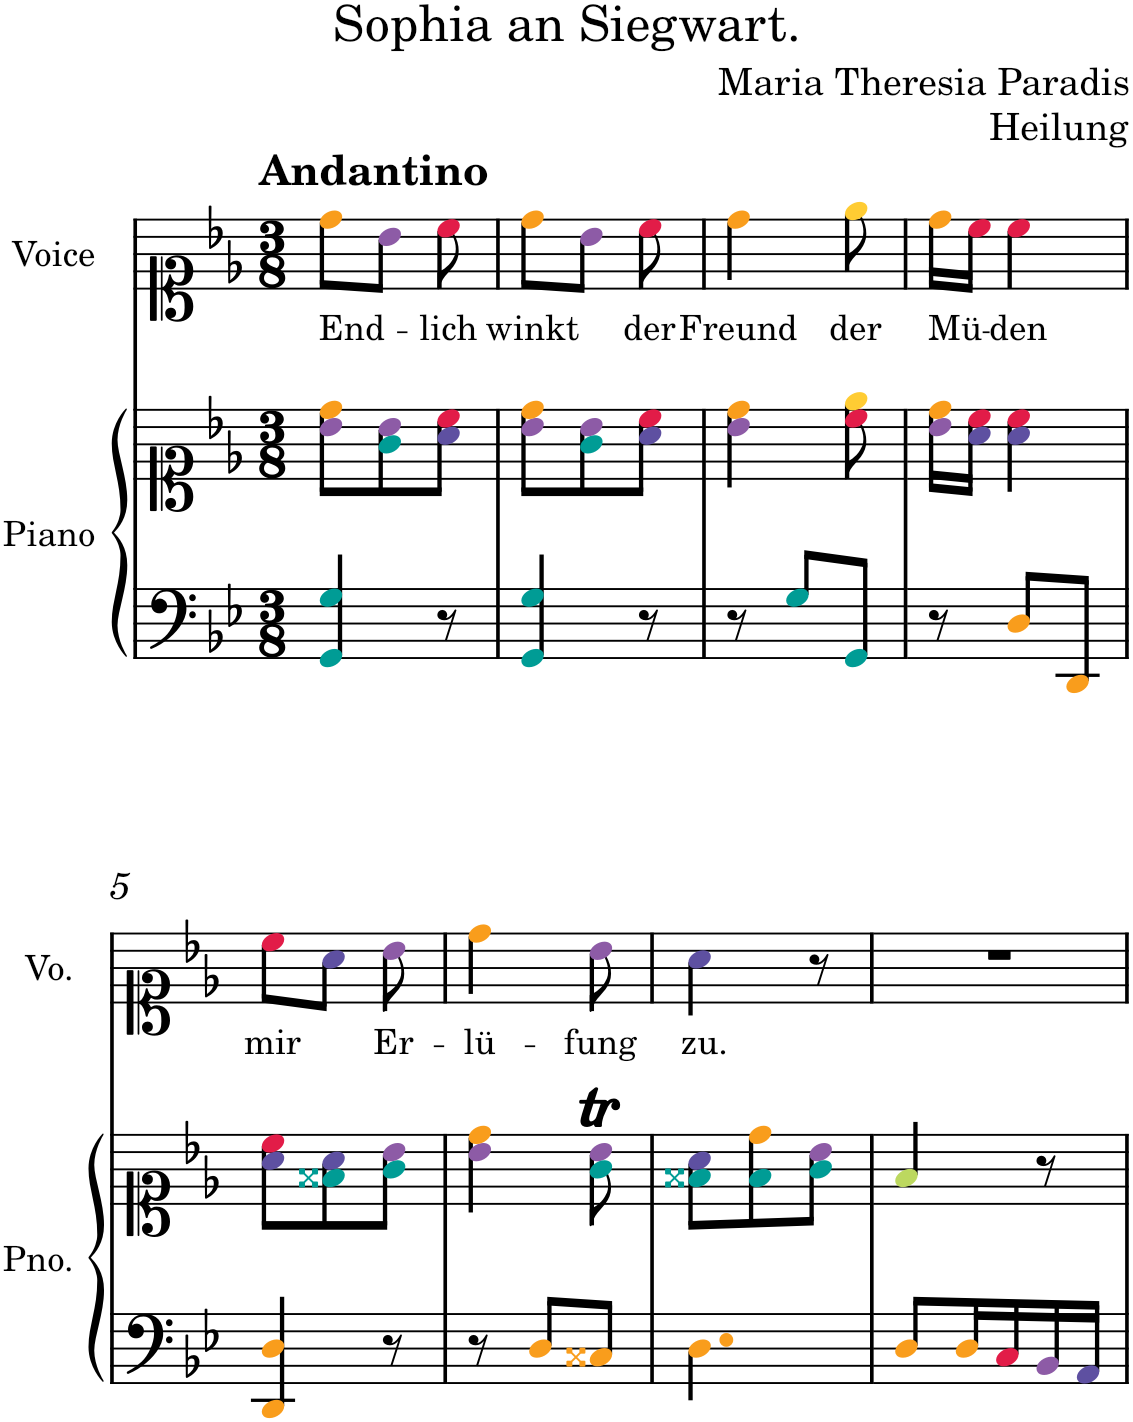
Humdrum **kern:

**kern	**kern	**kern	**text
*part2	*part2	*part1	*part1
*staff3	*staff2	*staff1	*staff1
*I"Piano	*	*I"Voice	*
*I'Pno.	*	*I'Vo.	*
*clefF4	*clefC1	*clefC1	*
*k[b-e-]	*k[b-e-]	*k[b-e-]	*
*M3/8	*M3/8	*M3/8	*
=1	=1	=1	=1
!	!	!LO:TX:a:B:t=Andantino	!
!	!	!	!LO:LY:b
4GGi/ 4Gi/	8b-j\ 8ddZ\L	8ddZ\L	End-
.	8gi\ 8b-j\	8b-j\J	.
!	!	!	!LO:LY:b
8r	8aV\ 8ccN\J	8ccN\	-lich
=2	=2	=2	=2
!	!	!	!LO:LY:b
4GGi/ 4Gi/	8b-j\ 8ddZ\L	8ddZ\L	winkt
.	8gi\ 8b-j\	8b-j\J	.
!	!	!	!LO:LY:b
8r	8aV\ 8ccN\J	8ccN\	der
=3	=3	=3	=3
!	!	!	!LO:LY:b
8r	4b-j\ 4ddZ\	4ddZ\	Freund
8Gi/L	.	.	.
!	!	!	!LO:LY:b
8GGi/J	8ccN\ 8ee-l\	8ee-l\	der
=4	=4	=4	=4
!	!	!	!LO:LY:b
8r	16b-j\ 16ddZ\LL	16ddZ\LL	Mü-
.	16aV\ 16ccN\JJ	16ccN\JJ	.
!	!	!	!LO:LY:b
8DZ/L	4aV\ 4ccN\	4ccN\	-den
8DDZ/J	.	.	.
!!LO:LB:g=z
=5	=5	=5	=5
!	!	!	!LO:LY:b
4DDZ/ 4DZ/	8aV\ 8ccN\L	8ccN\L	mir
.	8f##Xi\ 8aV\	8aV\J	.
!	!	!	!LO:LY:b
8r	8gi\ 8b-j\J	8b-j\	Er-
=6	=6	=6	=6
!	!	!	!LO:LY:b
8r	4b-j\ 4ddZ\	4ddZ\	-lü-
8DZ/L	.	.	.
!	!	!	!LO:LY:b
8C##XZ/J	8gi\> 8b-j\>	8b-j\	-fung
=7	=7	=7	=7
!	!	!	!LO:LY:b
4.DZ\	8f##Xi\ 8aV\L	4aV\	zu.
.	8f##i\ 8ddZ\	.	.
.	8gi\ 8b-j\J	8r	.
=8	=8	=8	=8
8DZ/L	4f!/	4.r	.
16DZ/L	.	.	.
16CN/	.	.	.
16BB-j/	8r	.	.
16AAV/JJ	.	.	.
=	=	=	=
*-	*-	*-	*-
